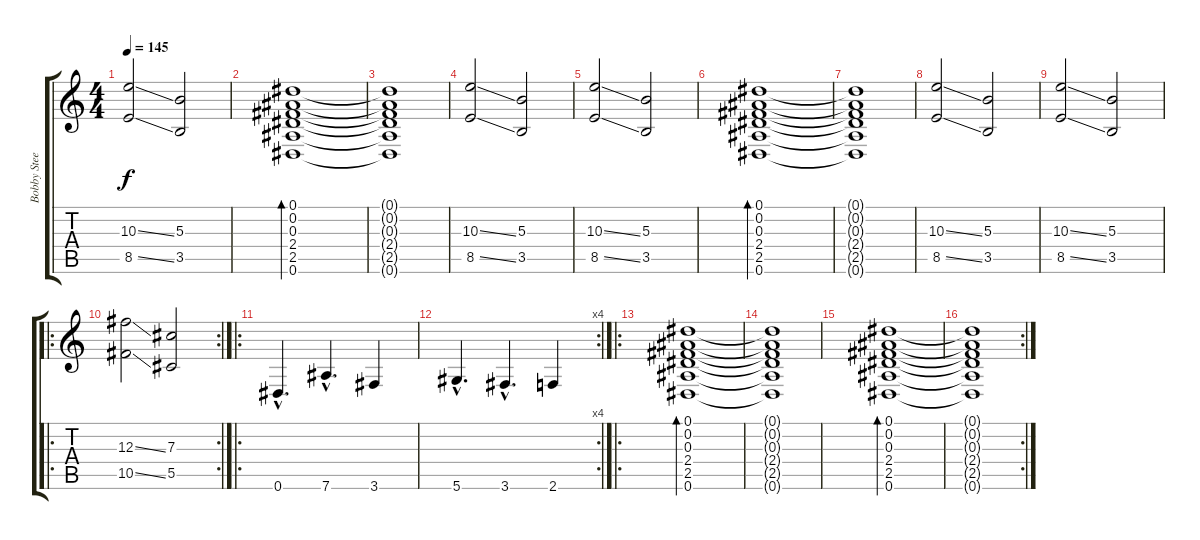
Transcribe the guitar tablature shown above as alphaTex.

\track ("Bobby Steele" "Bobby Stee") {instrument distortionguitar}
\staff {score tabs}
\tuning (Eb4 Bb3 Gb3 Db3 Ab2 Eb2) {hide}
\ts (4 4)
\tempo 145
\clef g2
\ks c
(10.3{ss} 8.5{ss}).2{dy f} (5.3 3.5).2 |
(0.1 0.2 0.3 2.4 2.5 0.6).1{bd 240} |
(0.1{t} 0.2{t} 0.3{t} 2.4{t} 2.5{t} 0.6{t}).1 |
(10.3{ss} 8.5{ss}).2 (5.3 3.5).2 |
(10.3{ss} 8.5{ss}).2 (5.3 3.5).2 |
(0.1 0.2 0.3 2.4 2.5 0.6).1{bd 240} |
(0.1{t} 0.2{t} 0.3{t} 2.4{t} 2.5{t} 0.6{t}).1 |
(10.3{ss} 8.5{ss}).2 (5.3 3.5).2 |
(10.3{ss} 8.5{ss}).2 (5.3 3.5).2 |
\ro
\rc 2
(12.3{ss} 10.5{ss}).2 (7.3 5.5).2 |
\ro
0.6{hac}.4{d} 7.6{hac}.4{d} 3.6.4 |
\rc 4
5.6{hac}.4{d} 3.6{hac}.4{d} 2.6.4 |
\ro
(0.1 0.2 0.3 2.4 2.5 0.6).1{bd 240} |
(0.1{t} 0.2{t} 0.3{t} 2.4{t} 2.5{t} 0.6{t}).1 |
(0.1 0.2 0.3 2.4 2.5 0.6).1{bd 240} |
\rc 2
(0.1{t} 0.2{t} 0.3{t} 2.4{t} 2.5{t} 0.6{t}).1
